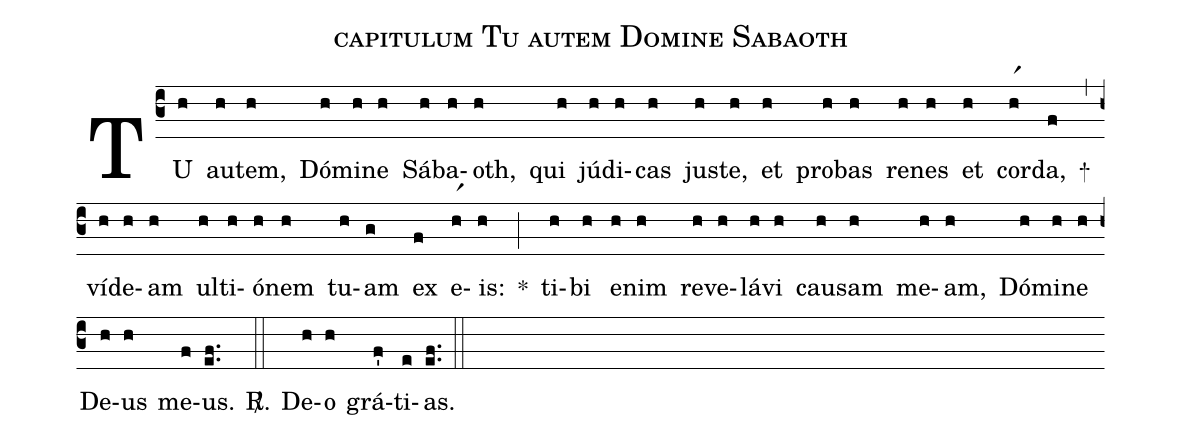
name: capitulum Tu autem Domine Sabaoth;
%%
(c3)
TU(h) au(h)tem,(h) Dó(h)mi(h)ne(h) Sá(h)ba(h)oth,(h) qui(h) jú(h)di(h)cas(h) jus(h)te,(h) et(h) pro(h)bas(h) re(h)nes(h) et(h) cor(hr1)da,(f) +(,)
ví(h)de(h)am(h) ul(h)ti(h)ó(h)nem(h) tu(h)am(g) ex(f) e(hr1)is:(h) *(;)
ti(h)bi(h) e(h)nim(h) re(h)ve(h)lá(h)vi(h) cau(h)sam(h) me(h)am,(h) Dó(h)mi(h)ne(h) De(h)us(h) me(f)us.(ef..) <sp>R/</sp>.(::)
De(h)o(h) grá(f')ti(e)as.(e.f.) (::)
